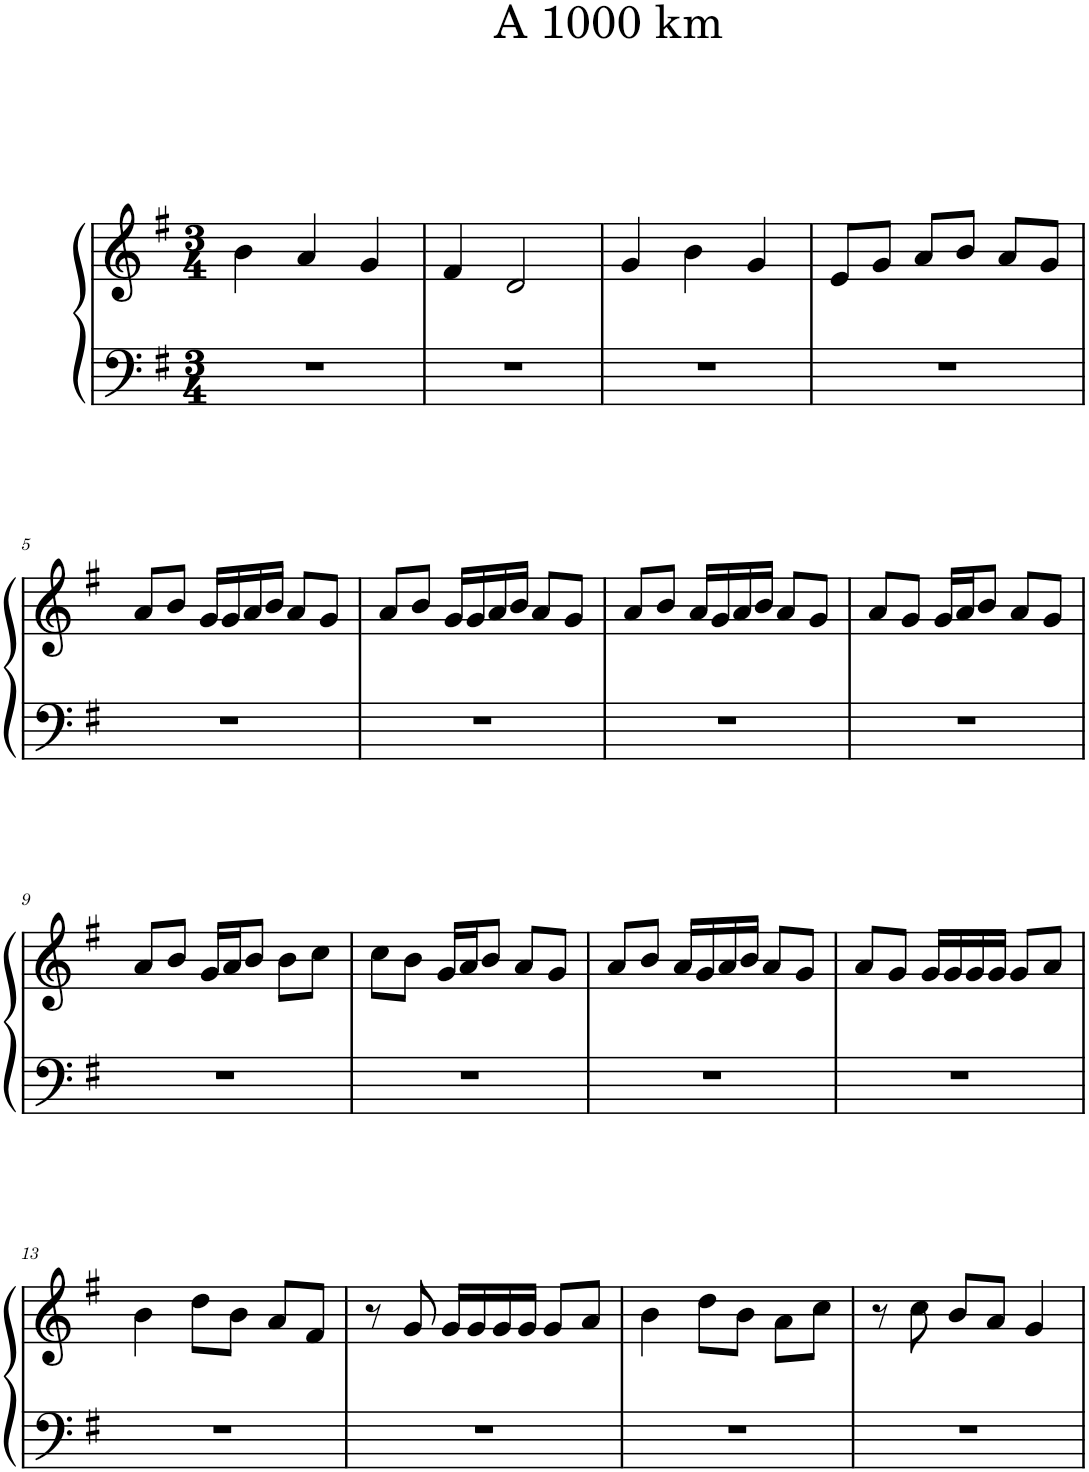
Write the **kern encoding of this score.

**kern	**kern
*part1	*part1
*staff2	*staff1
*I"Piano	*
*I'Pno.	*
*clefF4	*clefG2
*k[f#]	*k[f#]
*M3/4	*M3/4
=1	=1
2.r	4b\
.	4a/
.	4g/
=2	=2
2.r	4f#/
.	2d/
=3	=3
2.r	4g/
.	4b\
.	4g/
=4	=4
2.r	8e/L
.	8g/J
.	8a/L
.	8b/J
.	8a/L
.	8g/J
!!LO:LB:g=z
=5	=5
2.r	8a/L
.	8b/J
.	16g/LL
.	16g/
.	16a/
.	16b/JJ
.	8a/L
.	8g/J
=6	=6
2.r	8a/L
.	8b/J
.	16g/LL
.	16g/
.	16a/
.	16b/JJ
.	8a/L
.	8g/J
=7	=7
2.r	8a/L
.	8b/J
.	16a/LL
.	16g/
.	16a/
.	16b/JJ
.	8a/L
.	8g/J
=8	=8
2.r	8a/L
.	8g/J
.	16g/LL
.	16a/J
.	8b/J
.	8a/L
.	8g/J
!!LO:LB:g=z
=9	=9
2.r	8a/L
.	8b/J
.	16g/LL
.	16a/J
.	8b/J
.	8b\L
.	8cc\J
=10	=10
2.r	8cc\L
.	8b\J
.	16g/LL
.	16a/J
.	8b/J
.	8a/L
.	8g/J
=11	=11
2.r	8a/L
.	8b/J
.	16a/LL
.	16g/
.	16a/
.	16b/JJ
.	8a/L
.	8g/J
=12	=12
2.r	8a/L
.	8g/J
.	16g/LL
.	16g/
.	16g/
.	16g/JJ
.	8g/L
.	8a/J
!!LO:LB:g=z
=13	=13
2.r	4b\
.	8dd\L
.	8b\J
.	8a/L
.	8f#/J
=14	=14
2.r	8r
.	8g/
.	16g/LL
.	16g/
.	16g/
.	16g/JJ
.	8g/L
.	8a/J
=15	=15
2.r	4b\
.	8dd\L
.	8b\J
.	8a\L
.	8cc\J
=16	=16
2.r	8r
.	8cc\
.	8b/L
.	8a/J
.	4g/
=	=
*-	*-
